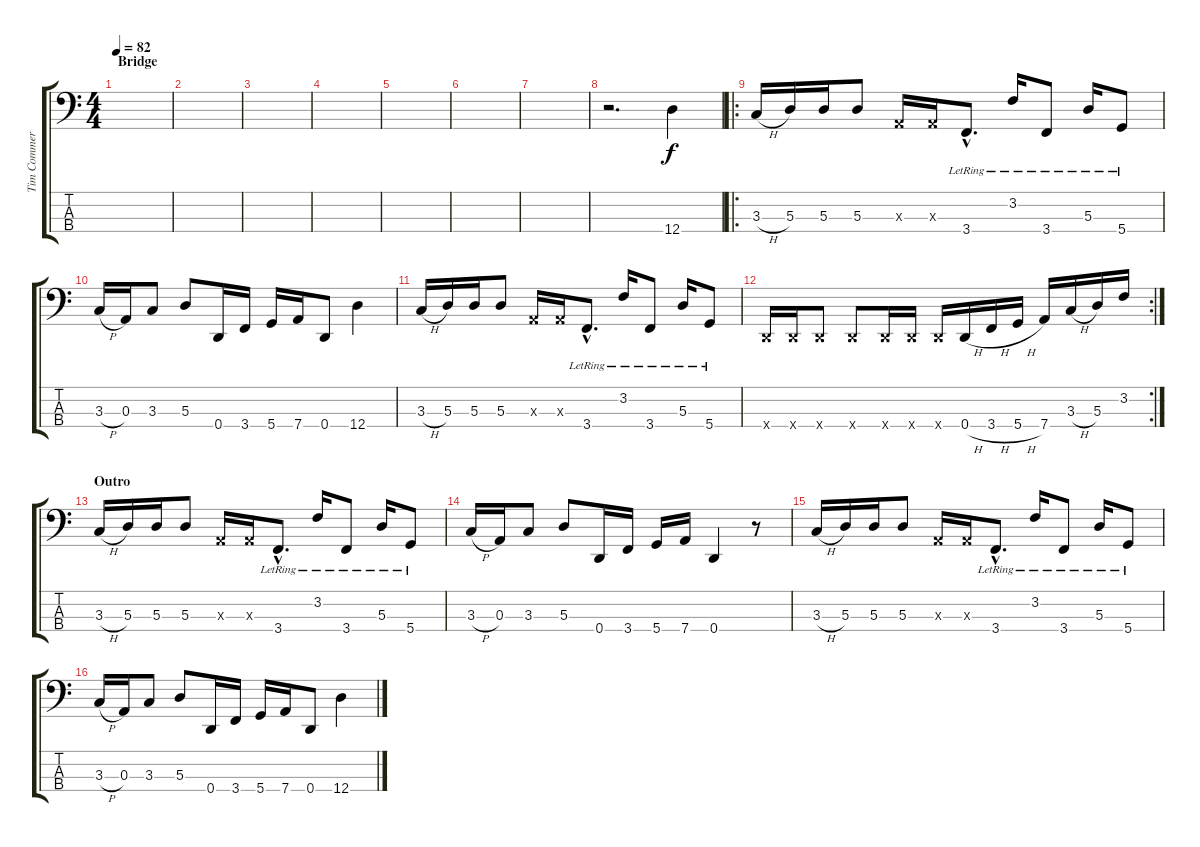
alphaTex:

\track ("Tim Commerford" "Tim Commer") {instrument electricbassfinger}
\staff {score tabs}
\tuning (G2 D2 A1 D1) {hide}
\ts (4 4)
\section ("" "Bridge")
\tempo 82
\clef f4
\ks c
|
|
|
|
|
|
|
r.2{d} 12.4.4 |
\ro
3.3{h}.16 5.3.16 5.3.16 5.3.8 0.3{x}.16 0.3{x}.16 3.4{hac lr}.8{d} 3.2{lr}.16 3.4{lr}.8 5.3{lr}.16 5.4{lr}.8 |
3.3{h}.16 0.3.16 3.3.8 5.3.8 0.4.16 3.4.16 5.4.16 7.4.16 0.4.8 12.4.4 |
3.3{h}.16 5.3.16 5.3.16 5.3.8 0.3{x}.16 0.3{x}.16 3.4{hac lr}.8{d} 3.2{lr}.16 3.4{lr}.8 5.3{lr}.16 5.4{lr}.8 |
\rc 2
0.4{x}.16 0.4{x}.16 0.4{x}.8 0.4{x}.8 0.4{x}.16 0.4{x}.16 0.4{x}.16 0.4{h}.16 3.4{h}.16 5.4{h}.16 7.4.16 3.3{h}.16 5.3.16 3.2.16 |
\section ("" "Outro")
3.3{h}.16 5.3.16 5.3.16 5.3.8 0.3{x}.16 0.3{x}.16 3.4{hac lr}.8{d} 3.2{lr}.16 3.4{lr}.8 5.3{lr}.16 5.4{lr}.8 |
3.3{h}.16 0.3.16 3.3.8 5.3.8 0.4.16 3.4.16 5.4.16 7.4.16 0.4.4 r.8 |
3.3{h}.16 5.3.16 5.3.16 5.3.8 0.3{x}.16 0.3{x}.16 3.4{hac lr}.8{d} 3.2{lr}.16 3.4{lr}.8 5.3{lr}.16 5.4{lr}.8 |
3.3{h}.16 0.3.16 3.3.8 5.3.8 0.4.16 3.4.16 5.4.16 7.4.16 0.4.8 12.4.4
